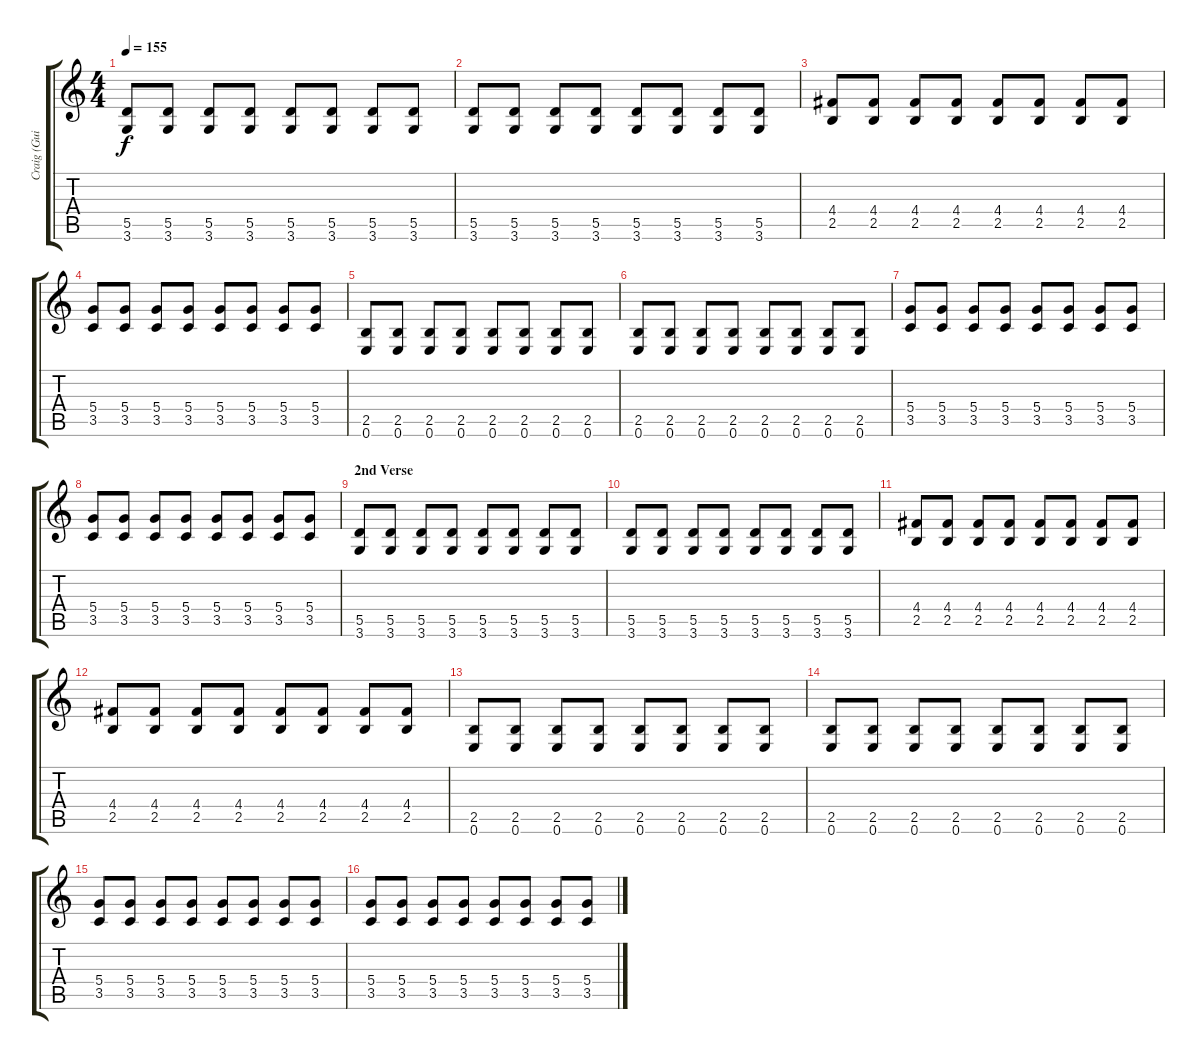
\track ("Craig (Guitar)" "Craig (Gui") {instrument distortionguitar}
\staff {score tabs}
\tuning (E4 B3 G3 D3 A2 E2) {hide}
\ts (4 4)
\tempo 155
\clef g2
\ks c
(5.5 3.6).8{dy f} (5.5 3.6).8 (5.5 3.6).8 (5.5 3.6).8 (5.5 3.6).8 (5.5 3.6).8 (5.5 3.6).8 (5.5 3.6).8 |
(5.5 3.6).8 (5.5 3.6).8 (5.5 3.6).8 (5.5 3.6).8 (5.5 3.6).8 (5.5 3.6).8 (5.5 3.6).8 (5.5 3.6).8 |
(4.4 2.5).8 (4.4 2.5).8 (4.4 2.5).8 (4.4 2.5).8 (4.4 2.5).8 (4.4 2.5).8 (4.4 2.5).8 (4.4 2.5).8 |
(5.4 3.5).8 (5.4 3.5).8 (5.4 3.5).8 (5.4 3.5).8 (5.4 3.5).8 (5.4 3.5).8 (5.4 3.5).8 (5.4 3.5).8 |
(2.5 0.6).8 (2.5 0.6).8 (2.5 0.6).8 (2.5 0.6).8 (2.5 0.6).8 (2.5 0.6).8 (2.5 0.6).8 (2.5 0.6).8 |
(2.5 0.6).8 (2.5 0.6).8 (2.5 0.6).8 (2.5 0.6).8 (2.5 0.6).8 (2.5 0.6).8 (2.5 0.6).8 (2.5 0.6).8 |
(5.4 3.5).8 (5.4 3.5).8 (5.4 3.5).8 (5.4 3.5).8 (5.4 3.5).8 (5.4 3.5).8 (5.4 3.5).8 (5.4 3.5).8 |
(5.4 3.5).8 (5.4 3.5).8 (5.4 3.5).8 (5.4 3.5).8 (5.4 3.5).8 (5.4 3.5).8 (5.4 3.5).8 (5.4 3.5).8 |
\section ("" "2nd Verse")
(5.5 3.6).8 (5.5 3.6).8 (5.5 3.6).8 (5.5 3.6).8 (5.5 3.6).8 (5.5 3.6).8 (5.5 3.6).8 (5.5 3.6).8 |
(5.5 3.6).8 (5.5 3.6).8 (5.5 3.6).8 (5.5 3.6).8 (5.5 3.6).8 (5.5 3.6).8 (5.5 3.6).8 (5.5 3.6).8 |
(4.4 2.5).8 (4.4 2.5).8 (4.4 2.5).8 (4.4 2.5).8 (4.4 2.5).8 (4.4 2.5).8 (4.4 2.5).8 (4.4 2.5).8 |
(4.4 2.5).8 (4.4 2.5).8 (4.4 2.5).8 (4.4 2.5).8 (4.4 2.5).8 (4.4 2.5).8 (4.4 2.5).8 (4.4 2.5).8 |
(2.5 0.6).8 (2.5 0.6).8 (2.5 0.6).8 (2.5 0.6).8 (2.5 0.6).8 (2.5 0.6).8 (2.5 0.6).8 (2.5 0.6).8 |
(2.5 0.6).8 (2.5 0.6).8 (2.5 0.6).8 (2.5 0.6).8 (2.5 0.6).8 (2.5 0.6).8 (2.5 0.6).8 (2.5 0.6).8 |
(5.4 3.5).8 (5.4 3.5).8 (5.4 3.5).8 (5.4 3.5).8 (5.4 3.5).8 (5.4 3.5).8 (5.4 3.5).8 (5.4 3.5).8 |
(5.4 3.5).8 (5.4 3.5).8 (5.4 3.5).8 (5.4 3.5).8 (5.4 3.5).8 (5.4 3.5).8 (5.4 3.5).8 (5.4 3.5).8
